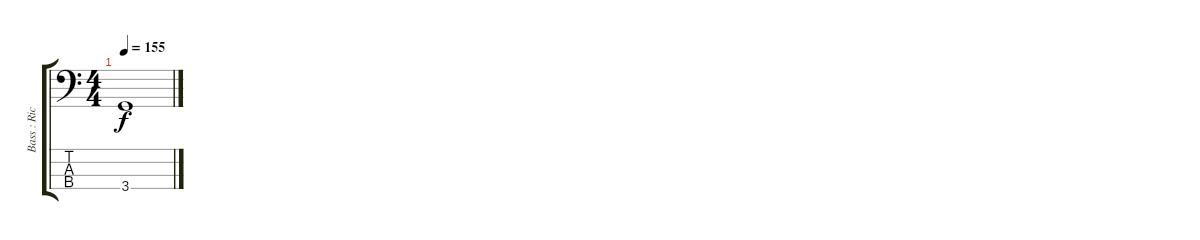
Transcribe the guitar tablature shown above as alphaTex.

\track ("Bass : Rick Burch" "Bass : Ric") {instrument electricbassfinger}
\staff {score tabs}
\tuning (G2 D2 A1 E1) {hide}
\ts (4 4)
\tempo 155
\clef f4
\ks c
3.4{t}.1{dy f}
